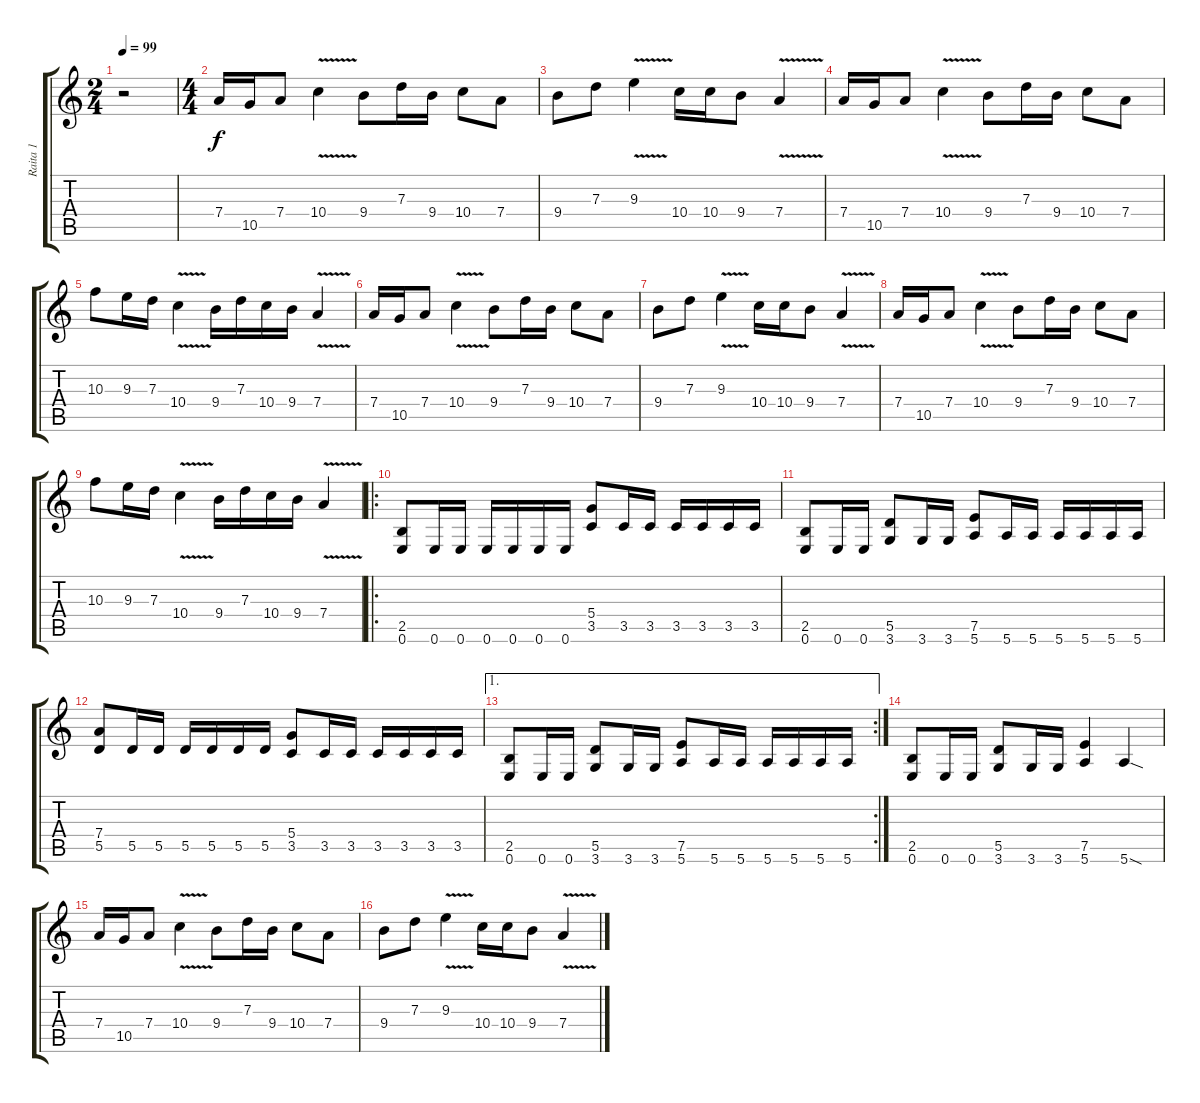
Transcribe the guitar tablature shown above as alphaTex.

\track ("Raita 1" "Raita 1") {instrument distortionguitar}
\staff {score tabs}
\tuning (E4 B3 G3 D3 A2 E2) {hide}
\ts (2 4)
\tempo 99
\clef g2
\ks c
r.2{dy f instrument distortionguitar} |
\ts (4 4)
7.4.16 10.5.16 7.4.8 10.4{v}.4 9.4.8 7.3.16 9.4.16 10.4.8 7.4.8 |
9.4.8 7.3.8 9.3{v}.4 10.4.16 10.4.16 9.4.8 7.4{v}.4 |
7.4.16 10.5.16 7.4.8 10.4{v}.4 9.4.8 7.3.16 9.4.16 10.4.8 7.4.8 |
10.3.8 9.3.16 7.3.16 10.4{v}.4 9.4.16 7.3.16 10.4.16 9.4.16 7.4{v}.4 |
7.4.16 10.5.16 7.4.8 10.4{v}.4 9.4.8 7.3.16 9.4.16 10.4.8 7.4.8 |
9.4.8 7.3.8 9.3{v}.4 10.4.16 10.4.16 9.4.8 7.4{v}.4 |
7.4.16 10.5.16 7.4.8 10.4{v}.4 9.4.8 7.3.16 9.4.16 10.4.8 7.4.8 |
10.3.8 9.3.16 7.3.16 10.4{v}.4 9.4.16 7.3.16 10.4.16 9.4.16 7.4{v}.4 |
\ro
(2.5 0.6).8 0.6.16 0.6.16 0.6.16 0.6.16 0.6.16 0.6.16 (5.4 3.5).8 3.5.16 3.5.16 3.5.16 3.5.16 3.5.16 3.5.16 |
(2.5 0.6).8 0.6.16 0.6.16 (5.5 3.6).8 3.6.16 3.6.16 (7.5 5.6).8 5.6.16 5.6.16 5.6.16 5.6.16 5.6.16 5.6.16 |
(7.4 5.5).8 5.5.16 5.5.16 5.5.16 5.5.16 5.5.16 5.5.16 (5.4 3.5).8 3.5.16 3.5.16 3.5.16 3.5.16 3.5.16 3.5.16 |
\ae 1
\rc 2
(2.5 0.6).8 0.6.16 0.6.16 (5.5 3.6).8 3.6.16 3.6.16 (7.5 5.6).8 5.6.16 5.6.16 5.6.16 5.6.16 5.6.16 5.6.16 |
(2.5 0.6).8 0.6.16 0.6.16 (5.5 3.6).8 3.6.16 3.6.16 (7.5 5.6).4 5.6{sod}.4 |
7.4.16 10.5.16 7.4.8 10.4{v}.4 9.4.8 7.3.16 9.4.16 10.4.8 7.4.8 |
9.4.8 7.3.8 9.3{v}.4 10.4.16 10.4.16 9.4.8 7.4{v}.4
